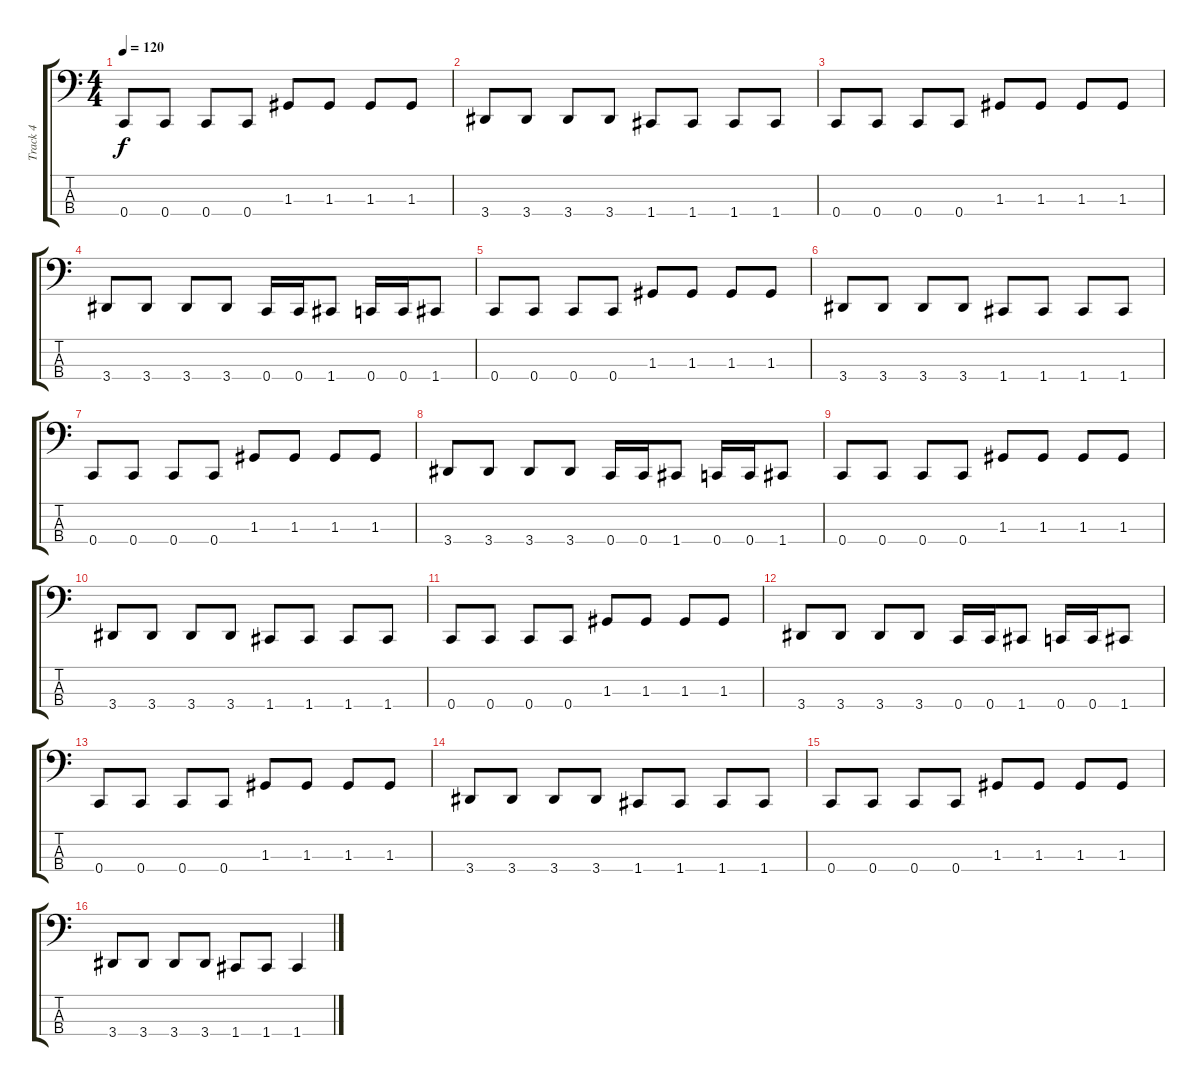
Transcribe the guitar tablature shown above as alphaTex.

\track ("Track 4" "Track 4") {instrument electricbassfinger}
\staff {score tabs}
\tuning (F2 C2 G1 C1) {hide}
\ts (4 4)
\tempo 120
\clef f4
\ks c
0.4.8{dy f} 0.4.8 0.4.8 0.4.8 1.3.8 1.3.8 1.3.8 1.3.8 |
3.4.8 3.4.8 3.4.8 3.4.8 1.4.8 1.4.8 1.4.8 1.4.8 |
0.4.8 0.4.8 0.4.8 0.4.8 1.3.8 1.3.8 1.3.8 1.3.8 |
3.4.8 3.4.8 3.4.8 3.4.8 0.4.16 0.4.16 1.4.8 0.4.16 0.4.16 1.4.8 |
0.4.8 0.4.8 0.4.8 0.4.8 1.3.8 1.3.8 1.3.8 1.3.8 |
3.4.8 3.4.8 3.4.8 3.4.8 1.4.8 1.4.8 1.4.8 1.4.8 |
0.4.8 0.4.8 0.4.8 0.4.8 1.3.8 1.3.8 1.3.8 1.3.8 |
3.4.8 3.4.8 3.4.8 3.4.8 0.4.16 0.4.16 1.4.8 0.4.16 0.4.16 1.4.8 |
0.4.8 0.4.8 0.4.8 0.4.8 1.3.8 1.3.8 1.3.8 1.3.8 |
3.4.8 3.4.8 3.4.8 3.4.8 1.4.8 1.4.8 1.4.8 1.4.8 |
0.4.8 0.4.8 0.4.8 0.4.8 1.3.8 1.3.8 1.3.8 1.3.8 |
3.4.8 3.4.8 3.4.8 3.4.8 0.4.16 0.4.16 1.4.8 0.4.16 0.4.16 1.4.8 |
0.4.8 0.4.8 0.4.8 0.4.8 1.3.8 1.3.8 1.3.8 1.3.8 |
3.4.8 3.4.8 3.4.8 3.4.8 1.4.8 1.4.8 1.4.8 1.4.8 |
0.4.8 0.4.8 0.4.8 0.4.8 1.3.8 1.3.8 1.3.8 1.3.8 |
3.4.8 3.4.8 3.4.8 3.4.8 1.4.8 1.4.8 1.4.4
